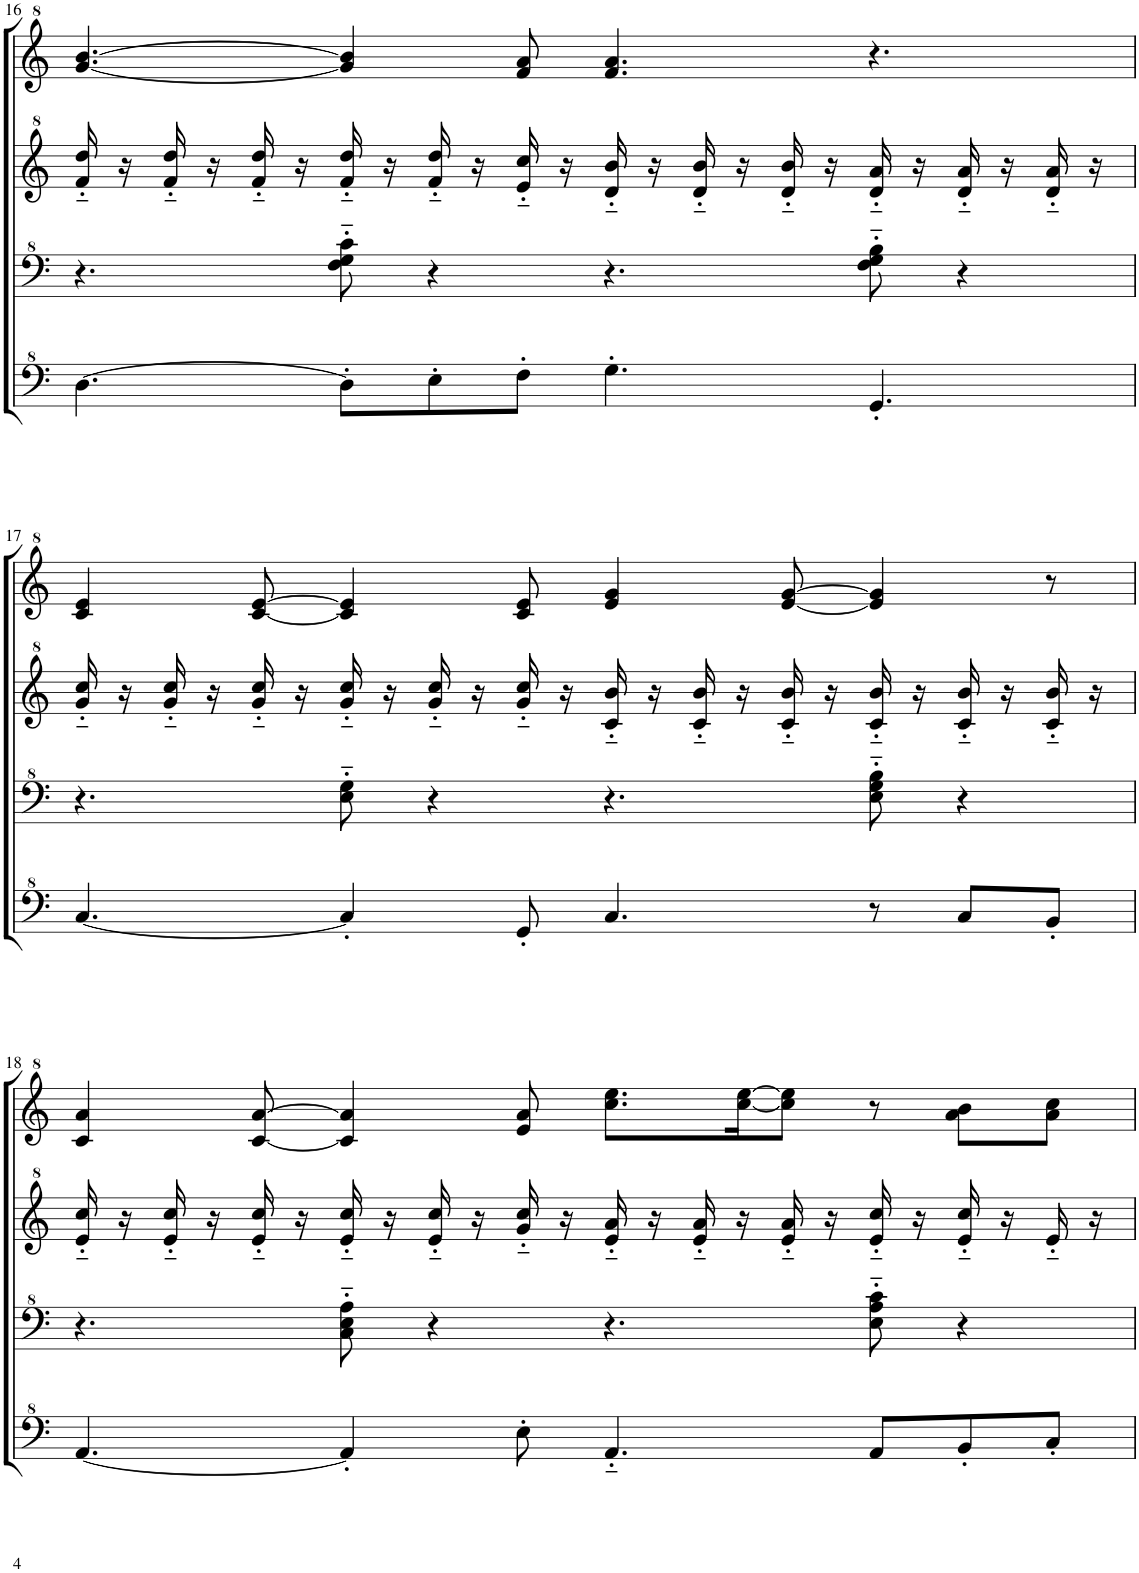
**kern	**kern	**kern	**kern
*part1	*part1	*part1	*part1
*staff4	*staff3	*staff2	*staff1
*I"Model III	*	*	*
!!LO:PB:g=z
*clefF^4	*clefF^4	*clefG^2	*clefG^2
*k[]	*k[]	*k[]	*k[]
*M12/8	*M12/8	*M12/8	*M12/8
=16	=16	=16	=16
[4.d\	4.r	16ff/'~ 16ddd/'~	[4.gg/ [4.bb/
.	.	16r	.
.	.	16ff/'~ 16ddd/'~	.
.	.	16r	.
.	.	16ff/'~ 16ddd/'~	.
.	.	16r	.
8d'\L]	8f\'~ 8g\'~ 8cc\'~	16ff/'~ 16ddd/'~	4gg/] 4bb/]
.	.	16r	.
8e'\	4r	16ff/'~ 16ddd/'~	.
.	.	16r	.
8f'\J	.	16ee/'~ 16ccc/'~	8ff/ 8aa/
.	.	16r	.
4.g'\	4.r	16dd/'~ 16bb/'~	4.ff/ 4.aa/
.	.	16r	.
.	.	16dd/'~ 16bb/'~	.
.	.	16r	.
.	.	16dd/'~ 16bb/'~	.
.	.	16r	.
4.G'/	8f\'~ 8g\'~ 8b\'~	16dd/'~ 16aa/'~	4.r
.	.	16r	.
.	4r	16dd/'~ 16aa/'~	.
.	.	16r	.
.	.	16dd/'~ 16aa/'~	.
.	.	16r	.
!!LO:LB:g=z
=17	=17	=17	=17
[4.c/	4.r	16gg/'~ 16ccc/'~	4cc/ 4ee/
.	.	16r	.
.	.	16gg/'~ 16ccc/'~	.
.	.	16r	.
.	.	16gg/'~ 16ccc/'~	[8cc/ [8ee/
.	.	16r	.
4c'/]	8e\'~ 8g\'~	16gg/'~ 16ccc/'~	4cc/] 4ee/]
.	.	16r	.
.	4r	16gg/'~ 16ccc/'~	.
.	.	16r	.
8G'/	.	16gg/'~ 16ccc/'~	8cc/ 8ee/
.	.	16r	.
4.c/	4.r	16cc/'~ 16bb/'~	4ee/ 4gg/
.	.	16r	.
.	.	16cc/'~ 16bb/'~	.
.	.	16r	.
.	.	16cc/'~ 16bb/'~	[8ee/ [8gg/
.	.	16r	.
8r	8e\'~ 8g\'~ 8b\'~	16cc/'~ 16bb/'~	4ee/] 4gg/]
.	.	16r	.
8c/L	4r	16cc/'~ 16bb/'~	.
.	.	16r	.
8B'/J	.	16cc/'~ 16bb/'~	8r
.	.	16r	.
!!LO:LB:g=z
=18	=18	=18	=18
[4.A/	4.r	16ee/'~ 16ccc/'~	4cc/ 4aa/
.	.	16r	.
.	.	16ee/'~ 16ccc/'~	.
.	.	16r	.
.	.	16ee/'~ 16ccc/'~	[8cc/ [8aa/
.	.	16r	.
4A'/]	8c\'~ 8e\'~ 8a\'~	16ee/'~ 16ccc/'~	4cc/] 4aa/]
.	.	16r	.
.	4r	16ee/'~ 16ccc/'~	.
.	.	16r	.
8e'\	.	16gg/'~ 16ccc/'~	8ee/ 8aa/
.	.	16r	.
4.A'~/	4.r	16ee/'~ 16aa/'~	8.ccc\ 8.eee\L
.	.	16r	.
.	.	16ee/'~ 16aa/'~	.
.	.	16r	[16ccc\ [16eee\K
.	.	16ee/'~ 16aa/'~	8ccc\] 8eee\]J
.	.	16r	.
8A/L	8e\'~ 8a\'~ 8cc\'~	16ee/'~ 16ccc/'~	8r
.	.	16r	.
8B'/	4r	16ee/'~ 16ccc/'~	8aa\ 8bb\L
.	.	16r	.
8c'/J	.	16ee'~/	8aa\ 8ccc\J
.	.	16r	.
=	=	=	=
*-	*-	*-	*-
